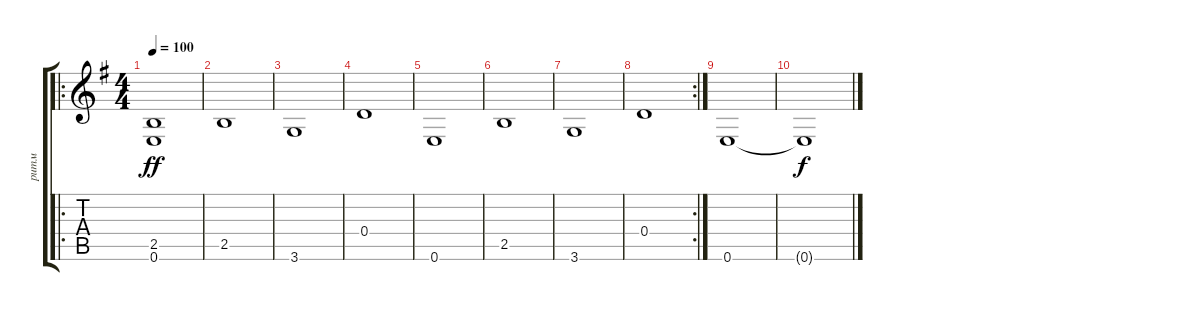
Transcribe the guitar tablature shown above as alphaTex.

\track ("ритм" "ритм") {instrument acousticguitarsteel}
\staff {score tabs}
\tuning (E4 B3 G3 D3 A2 E2) {hide}
\ro
\ts (4 4)
\section ("" "")
\tempo 100
\clef g2
\ks eminor
(2.5 0.6).1{dy ff} |
2.5.1 |
3.6.1 |
0.4.1 |
0.6.1 |
2.5.1 |
3.6.1 |
\rc 2
0.4.1 |
0.6.1 |
0.6{t}.1{dy f}
